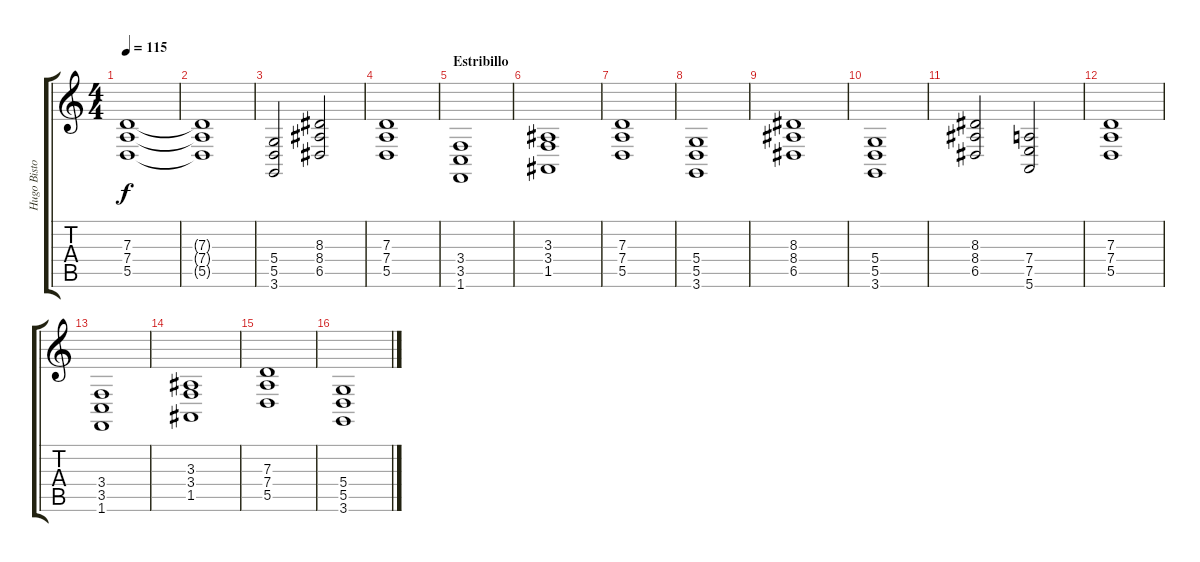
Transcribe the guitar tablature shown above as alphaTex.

\track ("Hugo Bistolfi" "Hugo Bisto") {instrument synthstrings1}
\staff {score tabs}
\tuning (E4 B3 G3 D3 A2 E2) {hide}
\ts (4 4)
\tempo 115
\clef g2
\ks c
(7.3 7.4 5.5).1{dy f} |
(7.3{t} 7.4{t} 5.5{t}).1 |
(5.4 5.5 3.6).2 (8.3 8.4 6.5).2 |
(7.3 7.4 5.5).1 |
\section ("" "Estribillo")
(3.4 3.5 1.6).1 |
(3.3 3.4 1.5).1 |
(7.3 7.4 5.5).1 |
(5.4 5.5 3.6).1 |
(8.3 8.4 6.5).1 |
(5.4 5.5 3.6).1 |
(8.3 8.4 6.5).2 (7.4 7.5 5.6).2 |
(7.3 7.4 5.5).1 |
(3.4 3.5 1.6).1 |
(3.3 3.4 1.5).1 |
(7.3 7.4 5.5).1 |
(5.4 5.5 3.6).1
